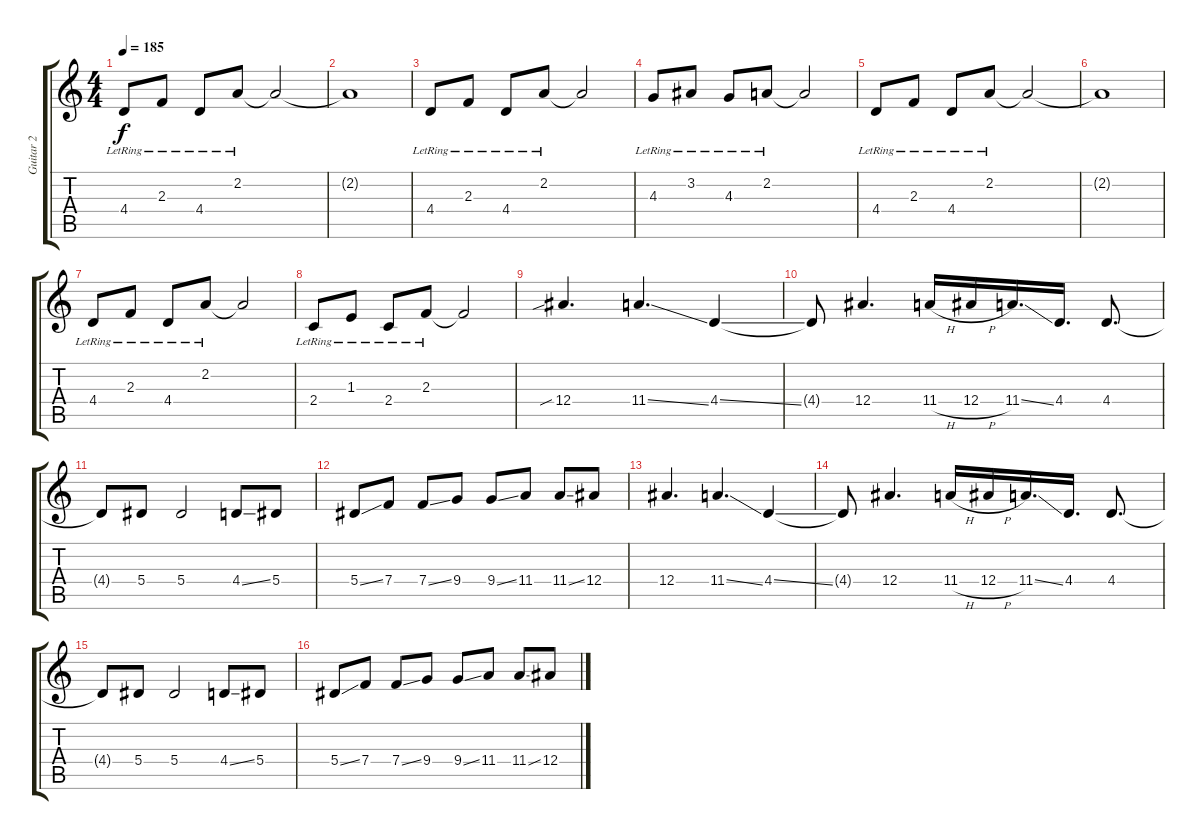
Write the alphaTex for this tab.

\track ("Guitar 2" "Guitar 2") {instrument distortionguitar}
\staff {score tabs}
\tuning (C4 G3 Eb3 Bb2 F2 C2) {hide}
\ts (4 4)
\tempo 185
\clef g2
\ks c
4.4{lr}.8{dy f} 2.3{lr}.8 4.4{lr}.8 2.2{lr}.8 2.2{t}.2 |
2.2{t}.1 |
4.4{lr}.8 2.3{lr}.8 4.4{lr}.8 2.2{lr}.8 2.2{t}.2 |
4.3{lr}.8 3.2{lr}.8 4.3{lr}.8 2.2{lr}.8 2.2{t}.2 |
4.4{lr}.8 2.3{lr}.8 4.4{lr}.8 2.2{lr}.8 2.2{t}.2 |
2.2{t}.1 |
4.4{lr}.8 2.3{lr}.8 4.4{lr}.8 2.2{lr}.8 2.2{t}.2 |
2.4{lr}.8 1.3{lr}.8 2.4{lr}.8 2.3{lr}.8 2.3{t}.2{instrument distortionguitar} |
12.4{sib}.4{d} 11.4{ss}.4{d} 4.4{ss}.4 |
4.4{t}.8 12.4.4{d} 11.4{h}.16 12.4{h}.16 11.4{ss}.16{d} 4.4.16{d} 4.4.8{d} |
4.4{t}.8 5.4.8 5.4.2 4.4{ss}.8 5.4.8 |
5.4{ss}.8 7.4.8 7.4{ss}.8 9.4.8 9.4{ss}.8 11.4.8 11.4{ss}.8 12.4.8 |
12.4.4{d} 11.4{ss}.4{d} 4.4{ss}.4 |
4.4{t}.8 12.4.4{d} 11.4{h}.16 12.4{h}.16 11.4{ss}.16{d} 4.4.16{d} 4.4.8{d} |
4.4{t}.8 5.4.8 5.4.2 4.4{ss}.8 5.4.8 |
5.4{ss}.8 7.4.8 7.4{ss}.8 9.4.8 9.4{ss}.8 11.4.8 11.4{ss}.8 12.4.8
